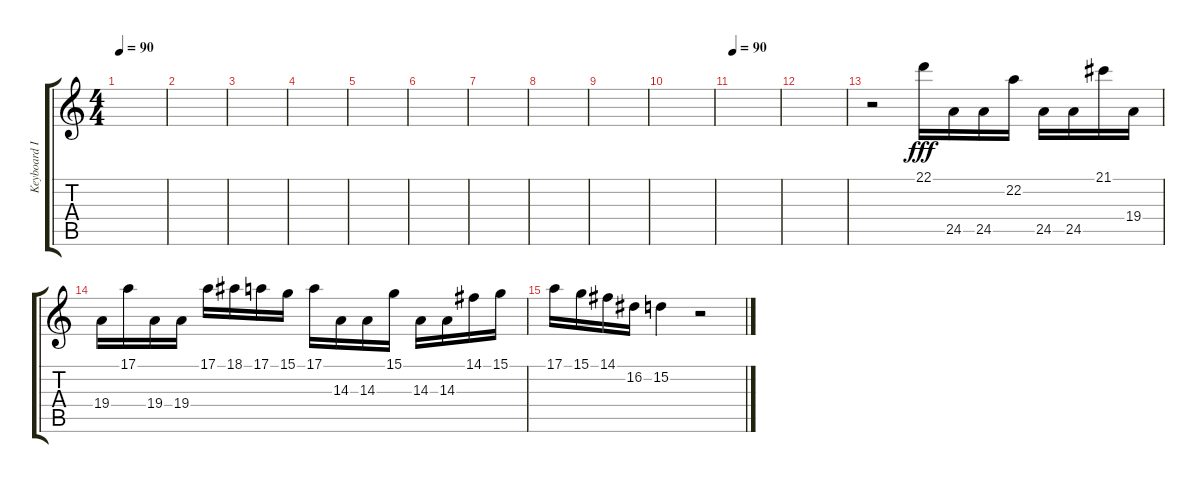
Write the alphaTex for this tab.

\track ("Keyboard I" "Keyboard I") {instrument fx5brightness}
\staff {score tabs}
\tuning (E4 B3 G3 D3 A2 E2) {hide}
\ts (4 4)
\tempo 90
\clef g2
\ks c
|
|
|
|
|
|
|
|
|
|
\tempo 90
|
|
r.2{volume 11 instrument stringensemble1} 22.1.16{dy fff} 24.5.16 24.5.16 22.2.16 24.5.16 24.5.16 21.1.16 19.4.16 |
19.4.16 17.1.16 19.4.16 19.4.16 17.1.16 18.1.16 17.1.16 15.1.16 17.1.16 14.3.16 14.3.16 15.1.16 14.3.16 14.3.16 14.1.16 15.1.16 |
17.1.16 15.1.16 14.1.16 16.2.16 15.2.4 r.2
